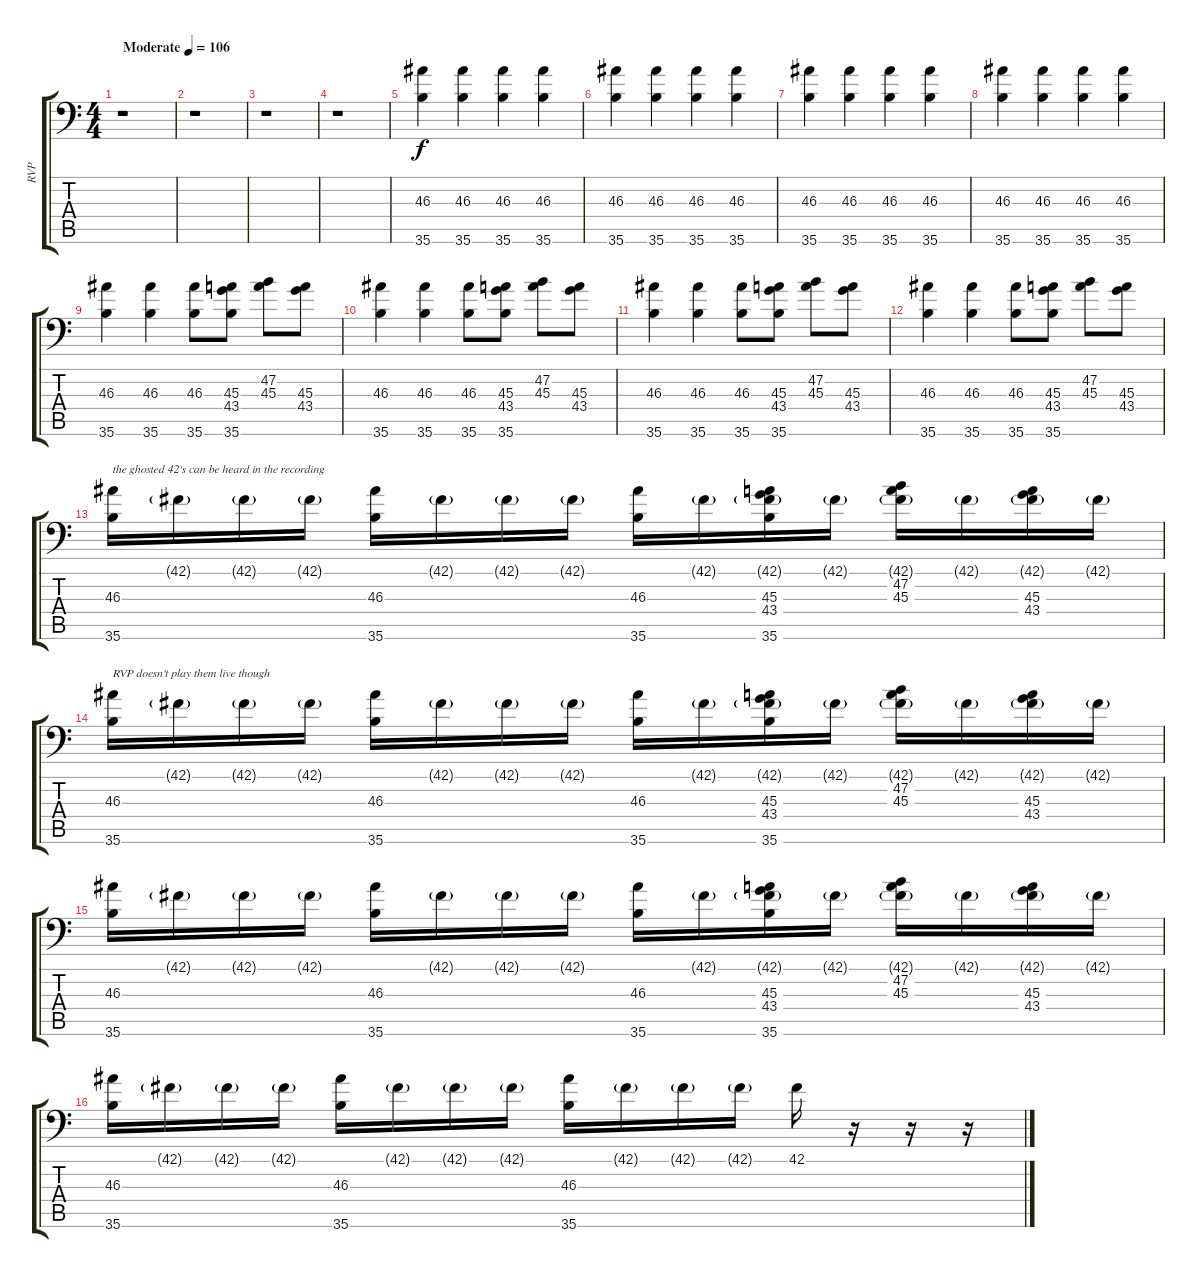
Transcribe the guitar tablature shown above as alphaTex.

\track ("RVP" "RVP") {instrument acousticgrandpiano}
\staff {score tabs}
\tuning (C-1 C-1 C-1 C-1 C-1 C-1) {hide}
\ts (4 4)
\tempo (106 "Moderate")
\clef f4
\ks c
r.1{dy f instrument acousticgrandpiano} |
r.1 |
r.1 |
r.1 |
(46.3 35.6).4 (46.3 35.6).4 (46.3 35.6).4 (46.3 35.6).4 |
(46.3 35.6).4 (46.3 35.6).4 (46.3 35.6).4 (46.3 35.6).4 |
(46.3 35.6).4 (46.3 35.6).4 (46.3 35.6).4 (46.3 35.6).4 |
(46.3 35.6).4 (46.3 35.6).4 (46.3 35.6).4 (46.3 35.6).4 |
(46.3 35.6).4 (46.3 35.6).4 (46.3 35.6).8 (45.3 43.4 35.6).8 (47.2 45.3).8 (45.3 43.4).8 |
(46.3 35.6).4 (46.3 35.6).4 (46.3 35.6).8 (45.3 43.4 35.6).8 (47.2 45.3).8 (45.3 43.4).8 |
(46.3 35.6).4 (46.3 35.6).4 (46.3 35.6).8 (45.3 43.4 35.6).8 (47.2 45.3).8 (45.3 43.4).8 |
(46.3 35.6).4 (46.3 35.6).4 (46.3 35.6).8 (45.3 43.4 35.6).8 (47.2 45.3).8 (45.3 43.4).8 |
(46.3 35.6).16{txt "the ghosted 42's can be heard in the recording"} 42.1{g}.16 42.1{g}.16 42.1{g}.16 (46.3 35.6).16 42.1{g}.16 42.1{g}.16 42.1{g}.16 (46.3 35.6).16 42.1{g}.16 (42.1{g} 45.3 43.4 35.6).16 42.1{g}.16 (42.1{g} 47.2 45.3).16 42.1{g}.16 (42.1{g} 45.3 43.4).16 42.1{g}.16 |
(46.3 35.6).16{txt "RVP doesn't play them live though"} 42.1{g}.16 42.1{g}.16 42.1{g}.16 (46.3 35.6).16 42.1{g}.16 42.1{g}.16 42.1{g}.16 (46.3 35.6).16 42.1{g}.16 (42.1{g} 45.3 43.4 35.6).16 42.1{g}.16 (42.1{g} 47.2 45.3).16 42.1{g}.16 (42.1{g} 45.3 43.4).16 42.1{g}.16 |
(46.3 35.6).16 42.1{g}.16 42.1{g}.16 42.1{g}.16 (46.3 35.6).16 42.1{g}.16 42.1{g}.16 42.1{g}.16 (46.3 35.6).16 42.1{g}.16 (42.1{g} 45.3 43.4 35.6).16 42.1{g}.16 (42.1{g} 47.2 45.3).16 42.1{g}.16 (42.1{g} 45.3 43.4).16 42.1{g}.16 |
(46.3 35.6).16 42.1{g}.16 42.1{g}.16 42.1{g}.16 (46.3 35.6).16 42.1{g}.16 42.1{g}.16 42.1{g}.16 (46.3 35.6).16 42.1{g}.16 42.1{g}.16 42.1{g}.16 42.1.16 r.16 r.16 r.16
